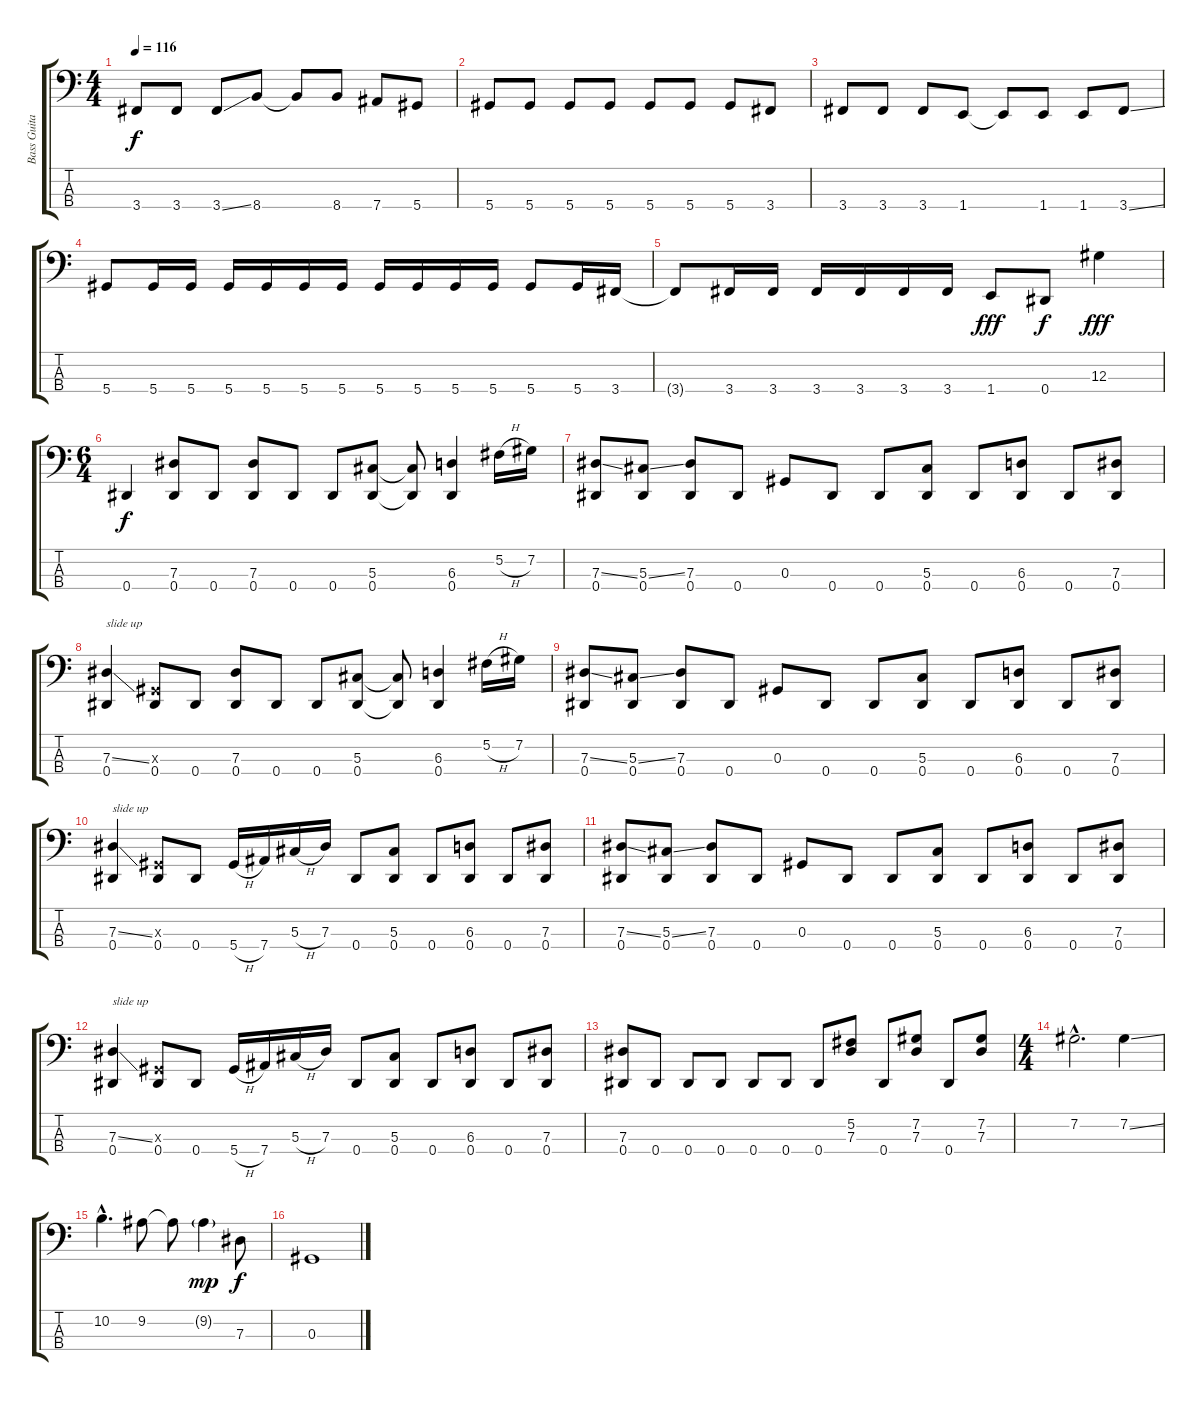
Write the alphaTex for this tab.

\track ("Bass Guitar" "Bass Guita") {instrument electricbasspick}
\staff {score tabs}
\tuning (Gb2 Db2 Ab1 Eb1) {hide}
\ts (4 4)
\tempo 116
\clef f4
\ks c
3.4.8{dy f} 3.4.8 3.4{ss}.8 8.4.8 8.4{t}.8 8.4.8 7.4.8 5.4.8 |
5.4.8 5.4.8 5.4.8 5.4.8 5.4.8 5.4.8 5.4.8 3.4.8 |
3.4.8 3.4.8 3.4.8 1.4.8 1.4{t}.8 1.4.8 1.4.8 3.4{ss}.8 |
5.4.8 5.4.16 5.4.16 5.4.16 5.4.16 5.4.16 5.4.16 5.4.16 5.4.16 5.4.16 5.4.16 5.4.8 5.4.16 3.4.16 |
3.4{t}.8 3.4.16 3.4.16 3.4.16 3.4.16 3.4.16 3.4.16 1.4.8{dy fff} 0.4.8{dy f} 12.3.4{dy fff} |
\ts (6 4)
0.4.4{dy f} (7.3 0.4).8 0.4.8 (7.3 0.4).8 0.4.8 0.4.8 (5.3 0.4).8 (5.3{t} 0.4{t}).8 (6.3 0.4).4 5.2{h}.16 7.2.16 |
(7.3{ss} 0.4).8 (5.3{ss} 0.4).8 (7.3 0.4).8 0.4.8 0.3.8 0.4.8 0.4.8 (5.3 0.4).8 0.4.8 (6.3 0.4).8 0.4.8 (7.3 0.4).8 |
(7.3{ss} 0.4).4{txt "slide up "} (0.3{x} 0.4).8 0.4.8 (7.3 0.4).8 0.4.8 0.4.8 (5.3 0.4).8 (5.3{t} 0.4{t}).8 (6.3 0.4).4 5.2{h}.16 7.2.16 |
(7.3{ss} 0.4).8 (5.3{ss} 0.4).8 (7.3 0.4).8 0.4.8 0.3.8 0.4.8 0.4.8 (5.3 0.4).8 0.4.8 (6.3 0.4).8 0.4.8 (7.3 0.4).8 |
(7.3{ss} 0.4).4{txt "slide up "} (0.3{x} 0.4).8 0.4.8 5.4{h}.16 7.4.16 5.3{h}.16 7.3.16 0.4.8 (5.3 0.4).8 0.4.8 (6.3 0.4).8 0.4.8 (7.3 0.4).8 |
(7.3{ss} 0.4).8 (5.3{ss} 0.4).8 (7.3 0.4).8 0.4.8 0.3.8 0.4.8 0.4.8 (5.3 0.4).8 0.4.8 (6.3 0.4).8 0.4.8 (7.3 0.4).8 |
(7.3{ss} 0.4).4{txt "slide up "} (0.3{x} 0.4).8 0.4.8 5.4{h}.16 7.4.16 5.3{h}.16 7.3.16 0.4.8 (5.3 0.4).8 0.4.8 (6.3 0.4).8 0.4.8 (7.3 0.4).8 |
(7.3 0.4).8 0.4.8 0.4.8 0.4.8 0.4.8 0.4.8 0.4.8 (5.2 7.3).8 0.4.8 (7.2 7.3).8 0.4.8 (7.2 7.3).8 |
\ts (4 4)
7.2{hac}.2{d} 7.2{ss}.4 |
10.2{hac}.4{d} 9.2.8 9.2{t}.8 9.2{g}.4{dy mp} 7.3.8{dy f} |
0.3.1
